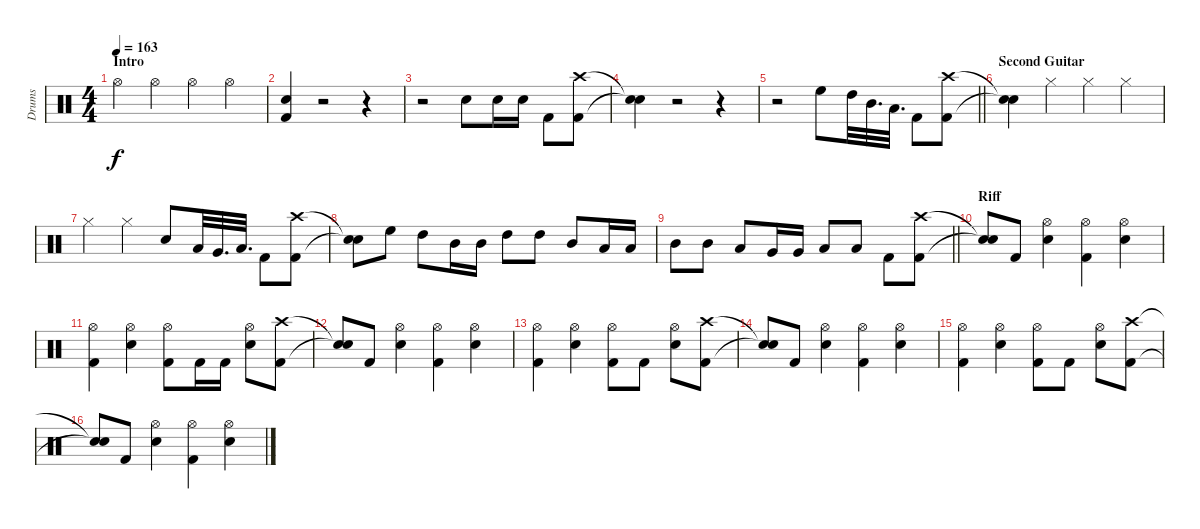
\track ("Drums" "Drums") {instrument percussion}
\staff {score}
\articulation defaults
\ts (4 4)
\section ("" "Intro")
\tempo 163
\clef neutral
\ks c "Hi-Hat (open)".4{dy f} "Hi-Hat (open)".4 "Hi-Hat (open)".4 "Hi-Hat (open)".4
|
("Kick (hit) 2" "Snare (hit) 2").4 r.2 r.4 |
r.2 "Snare (hit) 2".8 "Snare (hit) 2".16 "Snare (hit) 2".16 "Kick (hit) 2".8 ("Kick (hit) 2" "Crash high (hit)").8 |
("Snare (hit)"{t} "Snare (hit)"{t}).4 r.2 r.4 |
\barLineRight lightlight
r.2 "High Floor Tom (hit)".8 "High Tom (hit)".32 "Mid Tom (hit)".32{d} "Low Tom (hit)".32{d} "Kick (hit) 2".8 ("Kick (hit) 2" "Crash high (hit)").8 |
\section ("" "Second Guitar")
("Snare (hit)"{t} "Snare (hit)"{t}).4 "Hi-Hat (closed)".4 "Hi-Hat (closed)".4 "Hi-Hat (closed)".4 |
"Hi-Hat (closed)".4 "Hi-Hat (closed)".4 "Snare (hit) 2".8 "Low Tom (hit)".32 "Very Low Tom (hit)".32{d} "Low Floor Tom (hit)".32{d} "Kick (hit) 2".8 ("Kick (hit) 2" "Crash high (hit)").8 |
("Snare (hit)"{t} "Snare (hit)"{t}).8 "High Floor Tom (hit)".8 "High Tom (hit)".8 "Mid Tom (hit)".16 "Mid Tom (hit)".16 "High Tom (hit)".8 "High Tom (hit)".8 "Mid Tom (hit)".8 "Low Tom (hit)".16 "Low Tom (hit)".16 |
\barLineRight lightlight "Mid Tom (hit)".8 "Mid Tom (hit)".8 "Low Tom (hit)".8 "Very Low Tom (hit)".16 "Very Low Tom (hit)".16 "Low Tom (hit)".8 "Low Tom (hit)".8 "Kick (hit) 2".8
("Kick (hit) 2" "Crash high (hit)").8 |
\section ("" "Riff")
("Snare (hit)"{t} "Snare (hit)"{t}).8 "Kick (hit) 2".8 ("Snare (hit) 2" "Hi-Hat (open)").4 ("Kick (hit) 2" "Hi-Hat (open)").4 ("Snare (hit) 2" "Hi-Hat (open)").4 |
("Kick (hit) 2" "Hi-Hat (open)").4 ("Snare (hit) 2" "Hi-Hat (open)").4 ("Kick (hit) 2" "Hi-Hat (open)").8 "Kick (hit) 2".16 "Kick (hit) 2".16 ("Snare (hit) 2" "Hi-Hat (open)").8 ("Kick (hit) 2" "Crash high (hit)").8 |
("Snare (hit)"{t} "Snare (hit)"{t}).8 "Kick (hit) 2".8 ("Snare (hit) 2" "Hi-Hat (open)").4 ("Kick (hit) 2" "Hi-Hat (open)").4 ("Snare (hit) 2" "Hi-Hat (open)").4 |
("Kick (hit) 2" "Hi-Hat (open)").4 ("Snare (hit) 2" "Hi-Hat (open)").4 ("Kick (hit) 2" "Hi-Hat (open)").8 "Kick (hit) 2".8 ("Snare (hit) 2" "Hi-Hat (open)").8 ("Kick (hit) 2" "Crash high (hit)").8 |
("Snare (hit)"{t} "Snare (hit)"{t}).8 "Kick (hit) 2".8 ("Snare (hit) 2" "Hi-Hat (open)").4 ("Kick (hit) 2" "Hi-Hat (open)").4 ("Snare (hit) 2" "Hi-Hat (open)").4 |
("Kick (hit) 2" "Hi-Hat (open)").4 ("Snare (hit) 2" "Hi-Hat (open)").4 ("Kick (hit) 2" "Hi-Hat (open)").8 "Kick (hit) 2".8 ("Snare (hit) 2" "Hi-Hat (open)").8 ("Kick (hit) 2" "Crash high (hit)").8 |
("Snare (hit)"{t} "Snare (hit)"{t}).8 "Kick (hit) 2".8 ("Snare (hit) 2" "Hi-Hat (open)").4 ("Kick (hit) 2" "Hi-Hat (open)").4 ("Snare (hit) 2" "Hi-Hat (open)").4
